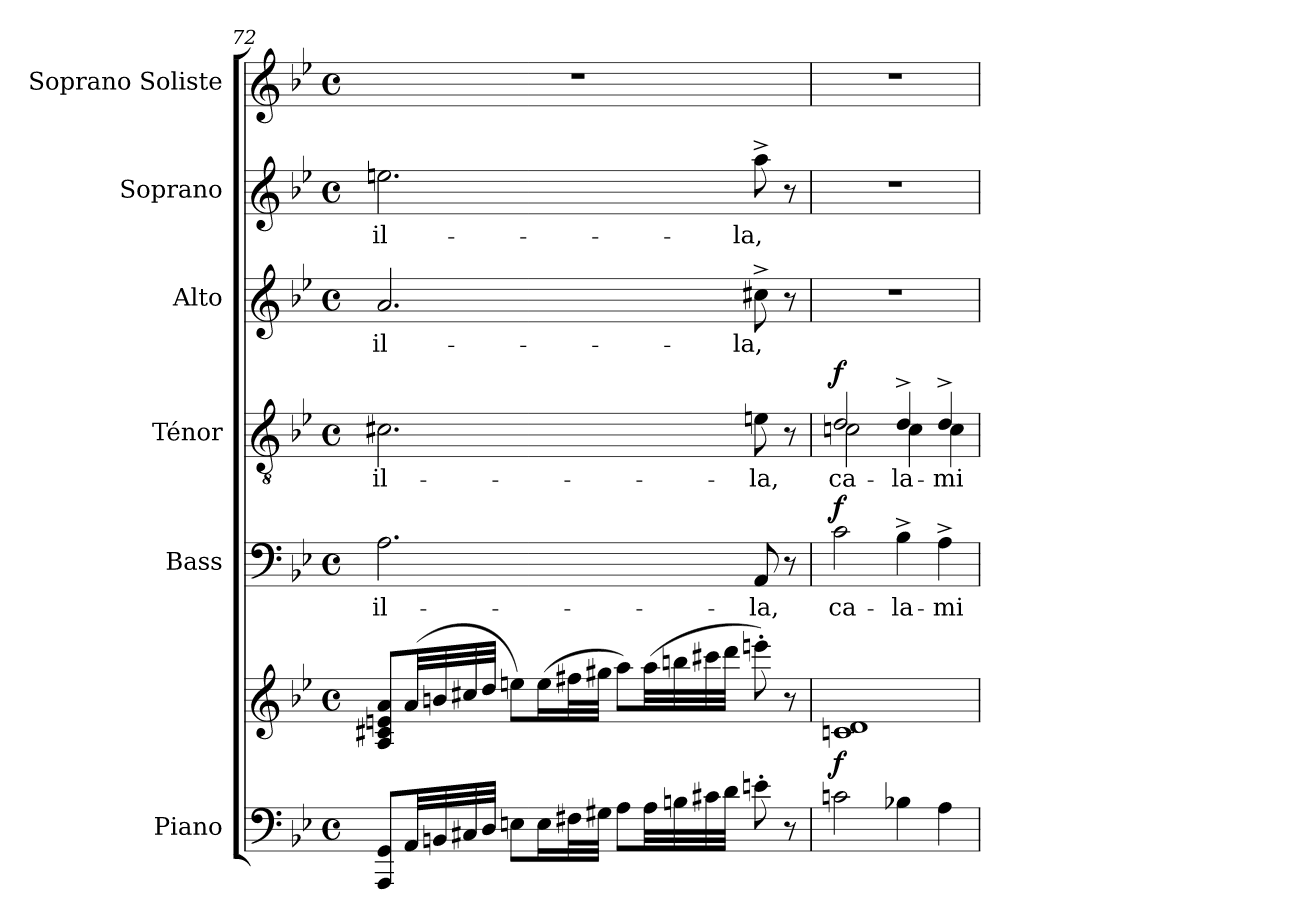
**kern	**kern	**dynam	**kern	**text	**dynam	**kern	**text	**dynam	**kern	**text	**kern	**text	**kern
*part6	*part6	*part6	*part5	*part5	*part5	*part4	*part4	*part4	*part3	*part3	*part2	*part2	*part1
*staff7	*staff6	*staff6/7	*staff5	*staff5	*staff5	*staff4	*staff4	*staff4	*staff3	*staff3	*staff2	*staff2	*staff1
*I"Piano	*	*	*I"Bass	*	*	*I"Ténor	*	*	*I"Alto	*	*I"Soprano	*	*I"Soprano Soliste
*I'Pno.	*	*	*I'B.	*	*	*I'T.	*	*	*I'A.	*	*I'S.	*	*
!!LO:LB:g=z
*clefF4	*clefG2	*	*clefF4	*	*	*clefGv2	*	*	*clefG2	*	*clefG2	*	*clefG2
*k[b-e-]	*k[b-e-]	*	*k[b-e-]	*	*	*k[b-e-]	*	*	*k[b-e-]	*	*k[b-e-]	*	*k[b-e-]
*M4/4	*M4/4	*	*M4/4	*	*	*M4/4	*	*	*M4/4	*	*M4/4	*	*M4/4
*met(c)	*met(c)	*	*met(c)	*	*	*met(c)	*	*	*met(c)	*	*met(c)	*	*met(c)
=72	=72	=72	=72	=72	=72	=72	=72	=72	=72	=72	=72	=72	=72
8AAA/ 8GG/L	8A/ 8c#X/ 8en/ 8a/L	.	2.A\	il-	.	2.c#X\	il-	.	2.a/	il-	2.een\	il-	1r
32AA/LL	(32a/LL	.	.	.	.	.	.	.	.	.	.	.	.
32BBn/	32bn/	.	.	.	.	.	.	.	.	.	.	.	.
32C#X/	32cc#X/	.	.	.	.	.	.	.	.	.	.	.	.
32D/JJJ	32dd/JJJ	.	.	.	.	.	.	.	.	.	.	.	.
8En\L	8een\L)	.	.	.	.	.	.	.	.	.	.	.	.
16E\L	(16ee\L	.	.	.	.	.	.	.	.	.	.	.	.
32F#X\L	32ff#X\L	.	.	.	.	.	.	.	.	.	.	.	.
32G#X\JJJ	32gg#X\JJJ	.	.	.	.	.	.	.	.	.	.	.	.
8A\L	8aa\L)	.	.	.	.	.	.	.	.	.	.	.	.
32A\LL	(32aa\LL	.	.	.	.	.	.	.	.	.	.	.	.
32Bn\	32bbn\	.	.	.	.	.	.	.	.	.	.	.	.
32c#X\	32ccc#X\	.	.	.	.	.	.	.	.	.	.	.	.
32d\JJJ	32ddd\JJJ	.	.	.	.	.	.	.	.	.	.	.	.
8en'\	8eeen'\)	.	8AA/	-la,	.	8en\	-la,	.	8cc#X^\	-la,	8aa^\	-la,	.
8r	8r	.	8r	.	.	8r	.	.	8r	.	8r	.	.
=73	=73	=73	=73	=73	=73	=73	=73	=73	=73	=73	=73	=73	=73
*	*	*	*	*	*	*^	*	*	*	*	*	*	*
!	!	!LO:DY:b	!	!	!LO:DY:a	!	!	!	!LO:DY:a	!	!	!	!	!
2cn\	1cn 1d	f	2c\	ca-	f	2d/	2cn\	ca-	f	1r	.	1r	.	1r
4B-X\	.	.	4B-^\	-la-	.	4d^/	4c\	-la-	.	.	.	.	.	.
4A\	.	.	4A^\	-mi-	.	4d^/	4c\	-mi-	.	.	.	.	.	.
*	*	*	*	*	*	*v	*v	*	*	*	*	*	*	*
=	=	=	=	=	=	=	=	=	=	=	=	=	=
*-	*-	*-	*-	*-	*-	*-	*-	*-	*-	*-	*-	*-	*-
